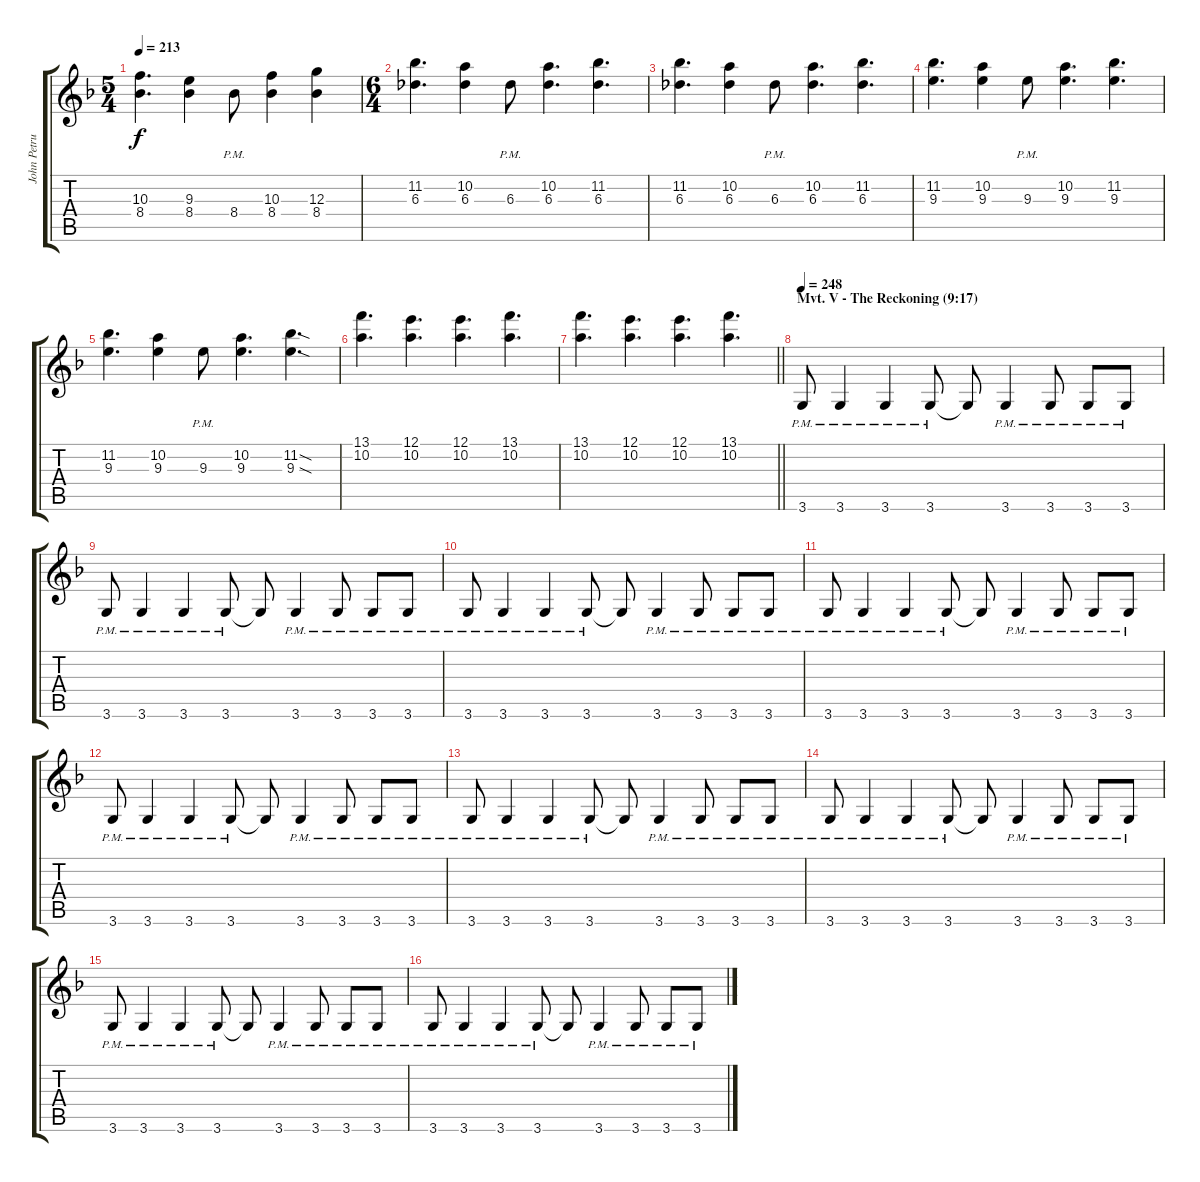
\track ("John Petrucci Gtr. 2" "John Petru") {instrument distortionguitar}
\staff {score tabs}
\tuning (E4 B3 G3 D3 A2 E2) {hide}
\ts (5 4)
\tempo 213
\clef g2
\ks dminor
(10.3 8.4).4{d dy f} (9.3 8.4).4 8.4{pm}.8 (10.3 8.4).4 (12.3 8.4).4 |
\ts (6 4)
(11.2 6.3).4{d} (10.2 6.3).4 6.3{pm}.8 (10.2 6.3).4{d} (11.2 6.3).4{d} |
(11.2 6.3).4{d} (10.2 6.3).4 6.3{pm}.8 (10.2 6.3).4{d} (11.2 6.3).4{d} |
(11.2 9.3).4{d} (10.2 9.3).4 9.3{pm}.8 (10.2 9.3).4{d} (11.2 9.3).4{d} |
(11.2 9.3).4{d} (10.2 9.3).4 9.3{pm}.8 (10.2 9.3).4{d} (11.2{sod} 9.3{sod}).4{d} |
(13.1 10.2).4{d} (12.1 10.2).4{d} (12.1 10.2).4{d} (13.1 10.2).4{d} |
\barLineRight lightlight
(13.1 10.2).4{d} (12.1 10.2).4{d} (12.1 10.2).4{d} (13.1 10.2).4{d} |
\section ("" "Mvt. V - The Reckoning (9:17)")
\tempo 248
3.6{pm}.8 3.6{pm}.4 3.6{pm}.4 3.6{pm}.8 3.6{t}.8 3.6{pm}.4 3.6{pm}.8 3.6{pm}.8 3.6{pm}.8 |
3.6{pm}.8 3.6{pm}.4 3.6{pm}.4 3.6{pm}.8 3.6{t}.8 3.6{pm}.4 3.6{pm}.8 3.6{pm}.8 3.6{pm}.8 |
3.6{pm}.8 3.6{pm}.4 3.6{pm}.4 3.6{pm}.8 3.6{t}.8 3.6{pm}.4 3.6{pm}.8 3.6{pm}.8 3.6{pm}.8 |
3.6{pm}.8 3.6{pm}.4 3.6{pm}.4 3.6{pm}.8 3.6{t}.8 3.6{pm}.4 3.6{pm}.8 3.6{pm}.8 3.6{pm}.8 |
3.6{pm}.8 3.6{pm}.4 3.6{pm}.4 3.6{pm}.8 3.6{t}.8 3.6{pm}.4 3.6{pm}.8 3.6{pm}.8 3.6{pm}.8 |
3.6{pm}.8 3.6{pm}.4 3.6{pm}.4 3.6{pm}.8 3.6{t}.8 3.6{pm}.4 3.6{pm}.8 3.6{pm}.8 3.6{pm}.8 |
3.6{pm}.8 3.6{pm}.4 3.6{pm}.4 3.6{pm}.8 3.6{t}.8 3.6{pm}.4 3.6{pm}.8 3.6{pm}.8 3.6{pm}.8 |
3.6{pm}.8 3.6{pm}.4 3.6{pm}.4 3.6{pm}.8 3.6{t}.8 3.6{pm}.4 3.6{pm}.8 3.6{pm}.8 3.6{pm}.8 |
3.6{pm}.8 3.6{pm}.4 3.6{pm}.4 3.6{pm}.8 3.6{t}.8 3.6{pm}.4 3.6{pm}.8 3.6{pm}.8 3.6{pm}.8
